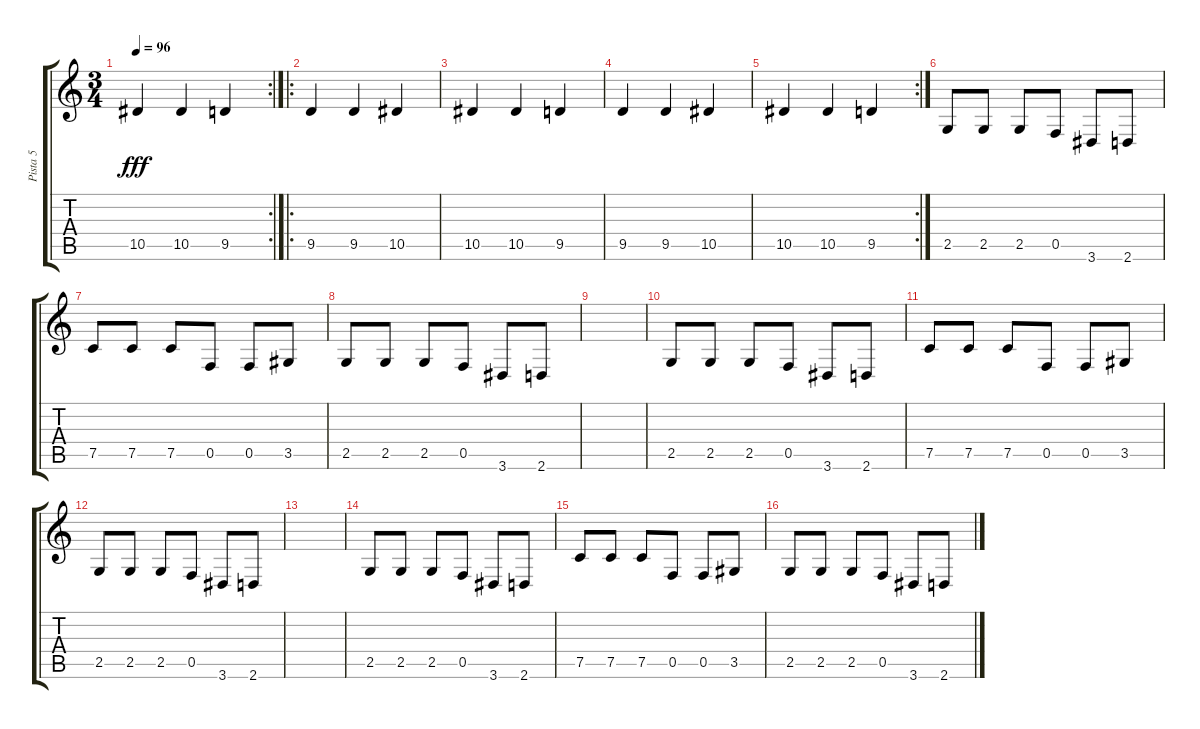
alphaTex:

\track ("Pista 5" "Pista 5") {instrument electricbassfinger}
\staff {score tabs}
\tuning (C4 G3 Eb3 Bb2 F2 C2) {hide}
\rc 2
\ts (3 4)
\tempo 96
\clef g2
\ks c
10.5.4{dy fff} 10.5.4 9.5.4 |
\ro
9.5.4 9.5.4 10.5.4 |
10.5.4 10.5.4 9.5.4 |
9.5.4 9.5.4 10.5.4 |
\rc 2
10.5.4 10.5.4 9.5.4 |
2.5.8 2.5.8 2.5.8 0.5.8 3.6.8 2.6.8 |
7.5.8 7.5.8 7.5.8 0.5.8 0.5.8 3.5.8 |
2.5.8 2.5.8 2.5.8 0.5.8 3.6.8 2.6.8 |
|
2.5.8 2.5.8 2.5.8 0.5.8 3.6.8 2.6.8 |
7.5.8 7.5.8 7.5.8 0.5.8 0.5.8 3.5.8 |
2.5.8 2.5.8 2.5.8 0.5.8 3.6.8 2.6.8 |
|
2.5.8 2.5.8 2.5.8 0.5.8 3.6.8 2.6.8 |
7.5.8 7.5.8 7.5.8 0.5.8 0.5.8 3.5.8 |
2.5.8 2.5.8 2.5.8 0.5.8 3.6.8 2.6.8
